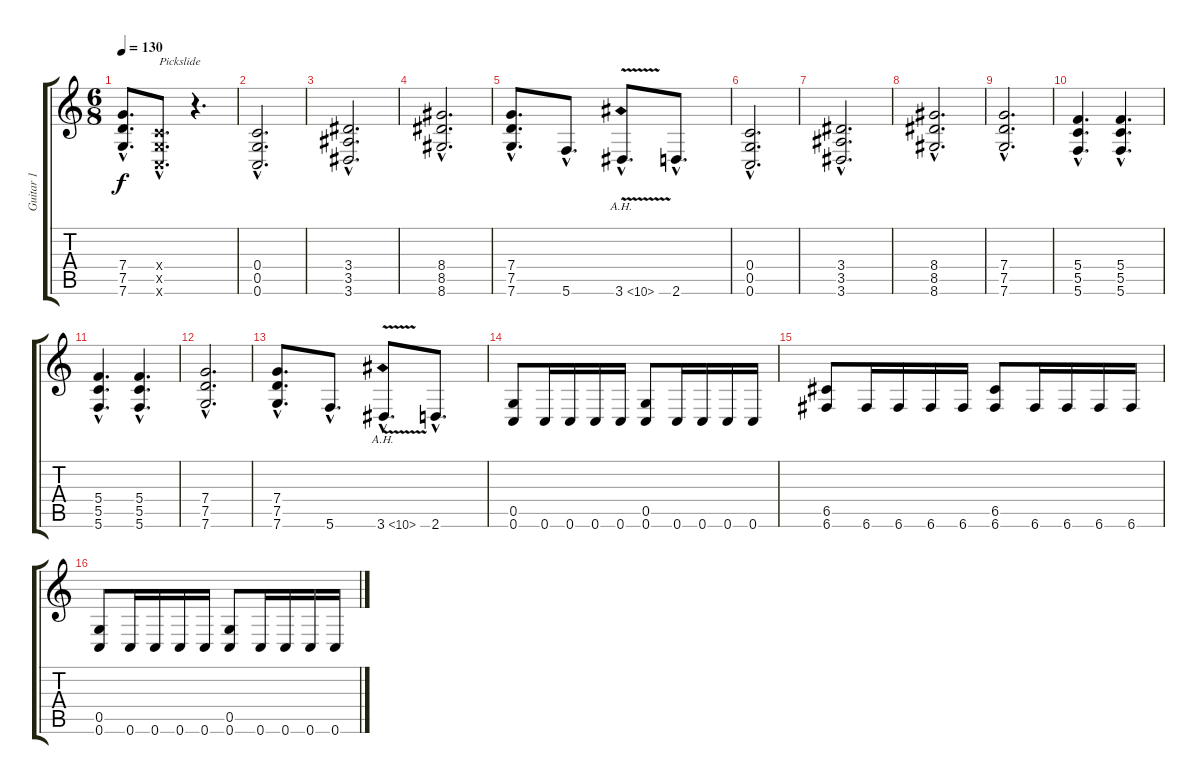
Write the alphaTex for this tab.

\track ("Guitar 1" "Guitar 1") {instrument distortionguitar}
\staff {score tabs}
\tuning (D4 A3 F3 C3 G2 C2) {hide}
\ts (6 8)
\tempo 130
\clef g2
\ks c
(7.4{hac} 7.5{hac} 7.6{hac}).8{d dy f} (0.4{hac x} 0.5{hac x} 0.6{hac x}).8{d txt "Pickslide"} r.4{d} |
(0.4{hac} 0.5{hac} 0.6{hac}).2{d} |
(3.4{hac} 3.5{hac} 3.6{hac}).2{d} |
(8.4{hac} 8.5{hac} 8.6{hac}).2{d} |
(7.4{hac} 7.5{hac} 7.6{hac}).8{d} 5.6{hac}.8{d} 3.6{ah 7 v hac}.8{d} 2.6{hac}.8{d} |
(0.4{hac} 0.5{hac} 0.6{hac}).2{d} |
(3.4{hac} 3.5{hac} 3.6{hac}).2{d} |
(8.4{hac} 8.5{hac} 8.6{hac}).2{d} |
(7.4{hac} 7.5{hac} 7.6{hac}).2{d} |
(5.4{hac} 5.5{hac} 5.6{hac}).4{d} (5.4{hac} 5.5{hac} 5.6{hac}).4{d} |
(5.4{hac} 5.5{hac} 5.6{hac}).4{d} (5.4{hac} 5.5{hac} 5.6{hac}).4{d} |
(7.4{hac} 7.5{hac} 7.6{hac}).2{d} |
(7.4{hac} 7.5{hac} 7.6{hac}).8{d} 5.6{hac}.8{d} 3.6{ah 7 v hac}.8{d} 2.6{hac}.8{d} |
\section ("" "")
(0.5 0.6).8 0.6.16 0.6.16 0.6.16 0.6.16 (0.5 0.6).8 0.6.16 0.6.16 0.6.16 0.6.16 |
(6.5 6.6).8 6.6.16 6.6.16 6.6.16 6.6.16 (6.5 6.6).8 6.6.16 6.6.16 6.6.16 6.6.16 |
(0.5 0.6).8 0.6.16 0.6.16 0.6.16 0.6.16 (0.5 0.6).8 0.6.16 0.6.16 0.6.16 0.6.16
